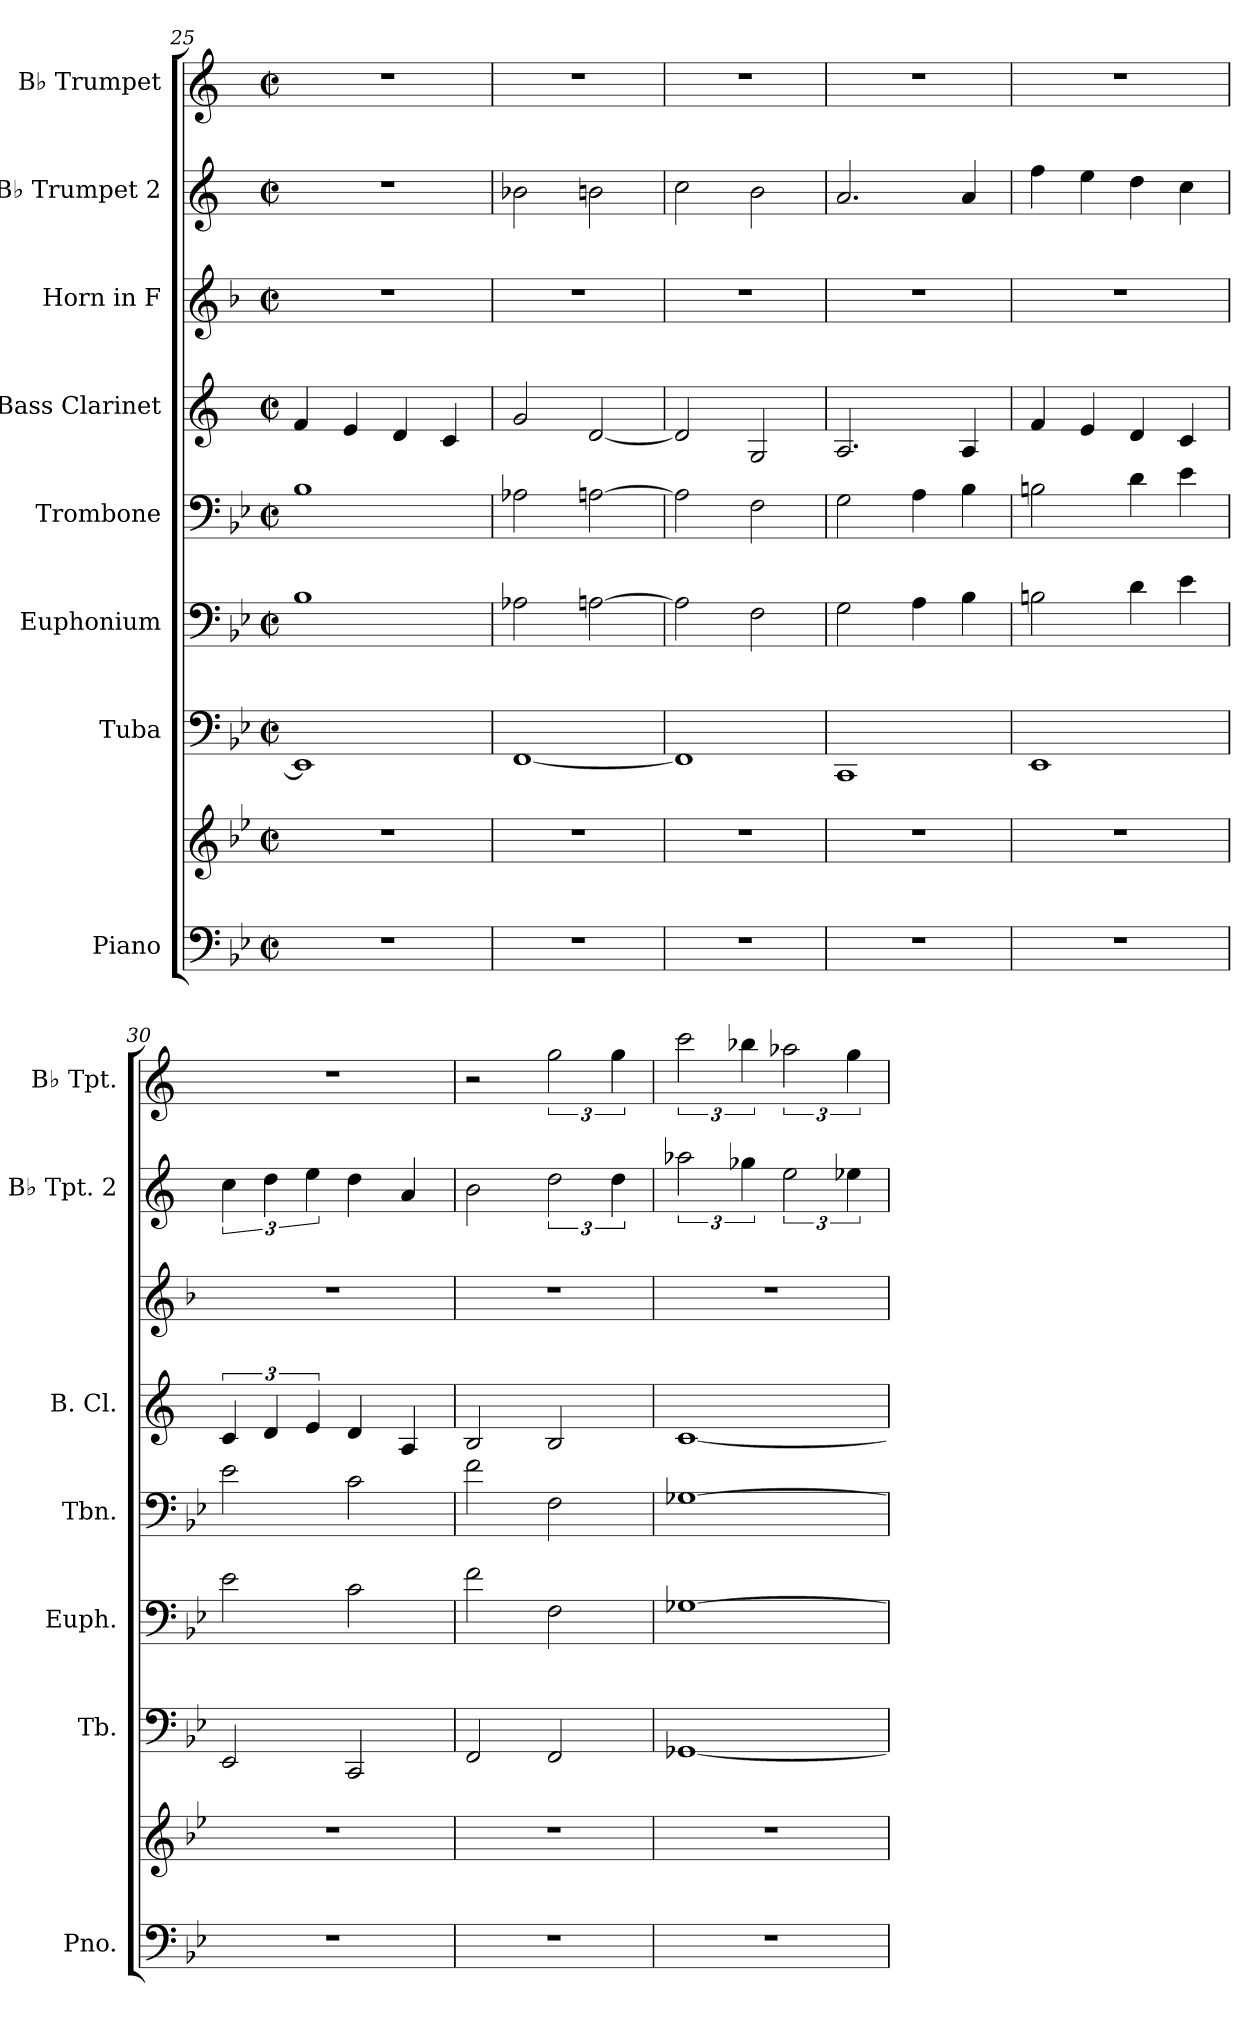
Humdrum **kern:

**kern	**kern	**kern	**kern	**kern	**kern	**kern	**kern	**kern
*part8	*part8	*part7	*part6	*part5	*part4	*part3	*part2	*part1
*staff9	*staff8	*staff7	*staff6	*staff5	*staff4	*staff3	*staff2	*staff1
*I"Piano	*	*I"Tuba	*I"Euphonium	*I"Trombone	*I"Bass Clarinet	*I"Horn in F	*I"B♭ Trumpet 2	*I"B♭ Trumpet
*I'Pno.	*	*I'Tb.	*I'Euph.	*I'Tbn.	*I'B. Cl.	*	*I'B♭ Tpt. 2	*I'B♭ Tpt.
*clefF4	*clefG2	*clefF4	*clefF4	*clefF4	*clefG2	*clefG2	*clefG2	*clefG2
*	*	*	*	*	*ITrd1c2	*ITrd4c7	*ITrd1c2	*ITrd1c2
*k[b-e-]	*k[b-e-]	*k[b-e-]	*k[b-e-]	*k[b-e-]	*k[b-e-]	*k[b-e-]	*k[b-e-]	*k[b-e-]
*M2/2	*M2/2	*M2/2	*M2/2	*M2/2	*M2/2	*M2/2	*M2/2	*M2/2
*met(c|)	*met(c|)	*met(c|)	*met(c|)	*met(c|)	*met(c|)	*met(c|)	*met(c|)	*met(c|)
=25	=25	=25	=25	=25	=25	=25	=25	=25
1r	1r	1EE-]	1B-	1B-	4e-/	1r	1r	1r
.	.	.	.	.	4d/	.	.	.
.	.	.	.	.	4c/	.	.	.
.	.	.	.	.	4B-/	.	.	.
!!LO:PB:g=z
=26	=26	=26	=26	=26	=26	=26	=26	=26
1r	1r	[1FF	2A-X\	2A-X\	2f/	1r	2a-X\	1r
.	.	.	[2An\	[2An\	[2c/	.	2an\	.
=27	=27	=27	=27	=27	=27	=27	=27	=27
1r	1r	1FF]	2A\]	2A\]	2c/]	1r	2b-\	1r
.	.	.	2F\	2F\	2F/	.	2a\	.
=28	=28	=28	=28	=28	=28	=28	=28	=28
1r	1r	1CC	2G\	2G\	2.G/	1r	2.g/	1r
.	.	.	4A\	4A\	.	.	.	.
.	.	.	4B-\	4B-\	4G/	.	4g/	.
=29	=29	=29	=29	=29	=29	=29	=29	=29
1r	1r	1EE-	2Bn\	2Bn\	4e-/	1r	4ee-\	1r
.	.	.	.	.	4d/	.	4dd\	.
.	.	.	4d\	4d\	4c/	.	4cc\	.
.	.	.	4e-\	4e-\	4B-/	.	4b-\	.
=30	=30	=30	=30	=30	=30	=30	=30	=30
1r	1r	2EE-/	2e-\	2e-\	6B-/	1r	6b-\	1r
.	.	.	.	.	6c/	.	6cc\	.
.	.	.	.	.	6d/	.	6dd\	.
.	.	2CC/	2c\	2c\	4c/	.	4cc\	.
.	.	.	.	.	4G/	.	4g/	.
=31	=31	=31	=31	=31	=31	=31	=31	=31
1r	1r	2FF/	2f\	2f\	2A/	1r	2a\	2r
.	.	2FF/	2F\	2F\	2A/	.	3cc\	3ff\
.	.	.	.	.	.	.	6cc\	6ff\
!!LO:PB:g=z
=32	=32	=32	=32	=32	=32	=32	=32	=32
1r	1r	[1GG-X	[1G-X	[1G-X	[1B-	1r	3gg-X\	3bb-\
.	.	.	.	.	.	.	6ff-X\	6aa-X\
.	.	.	.	.	.	.	3dd\	3gg-X\
.	.	.	.	.	.	.	6dd-X\	6ff\
=	=	=	=	=	=	=	=	=
*-	*-	*-	*-	*-	*-	*-	*-	*-
